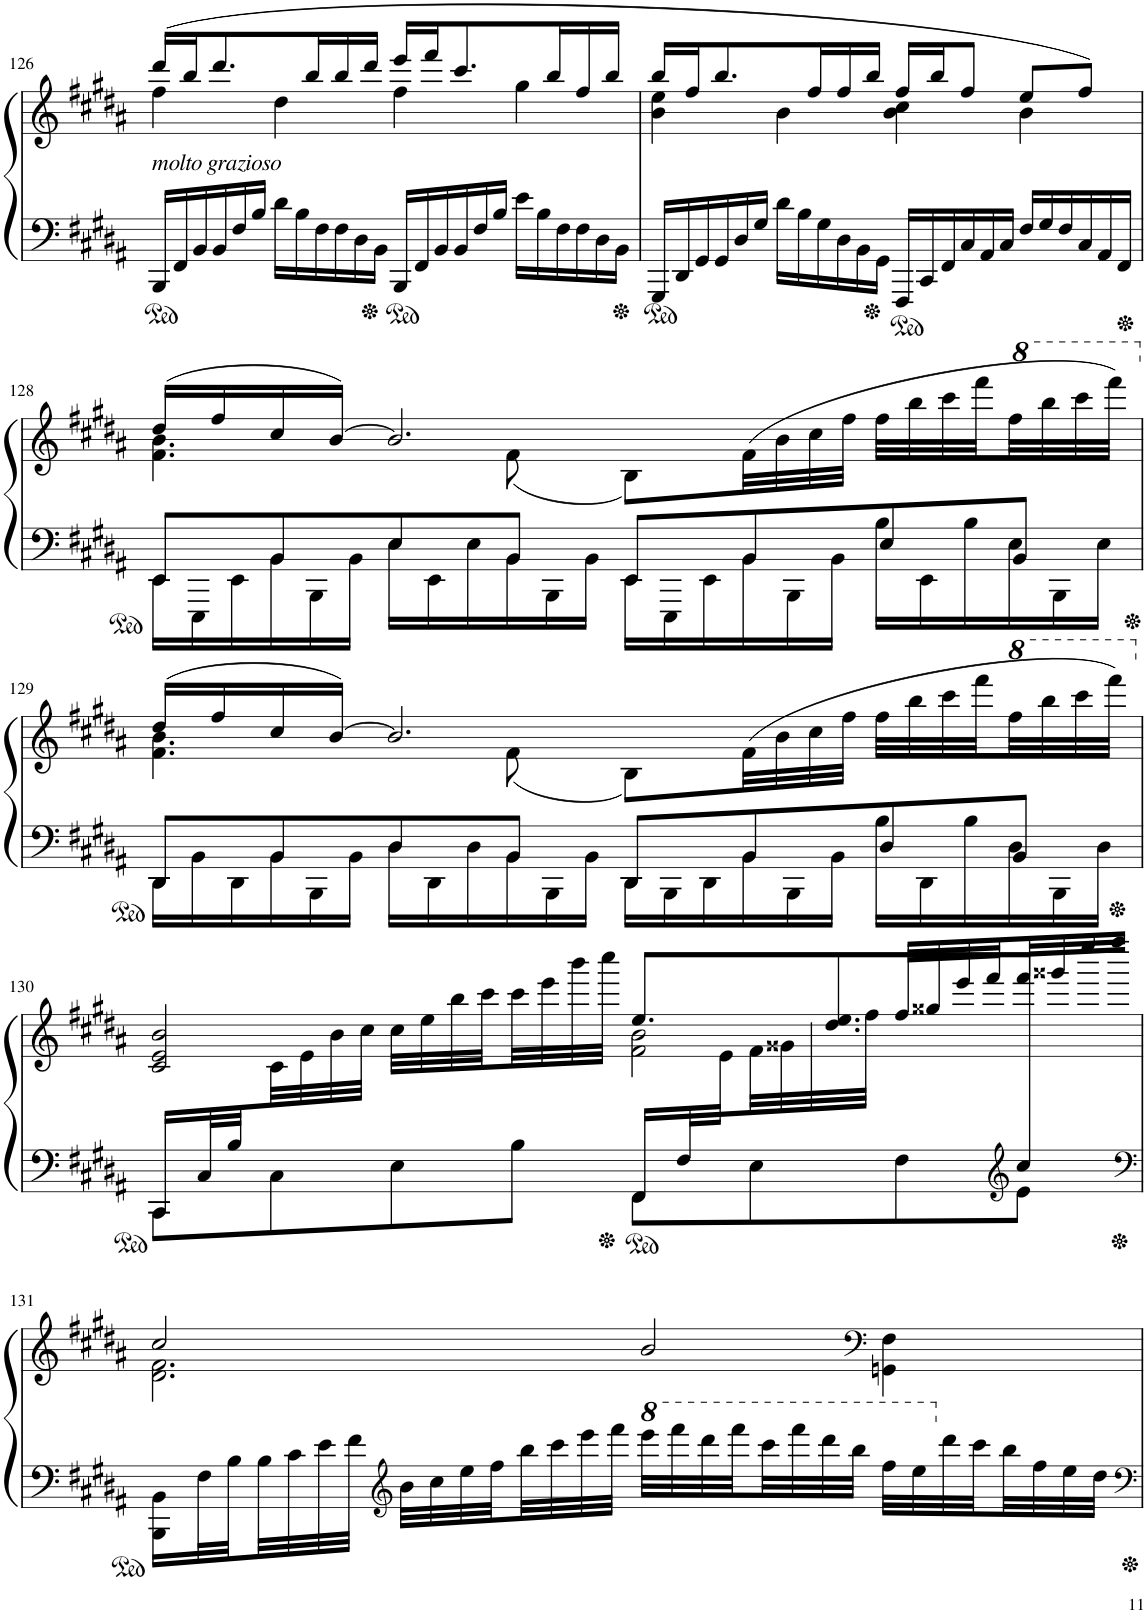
**kern	**kern
*part1	*part1
*staff2	*staff1
*I"Piano	*
*I'Pno.	*
!!LO:PB:g=z
*clefF4	*clefG2
*k[f#c#g#d#a#]	*k[f#c#g#d#a#]
*M4/4	*M4/4
*Xbrackettup	*
=126	=126
*	*^
!	!LO:TX:b:i:t=molto grazioso	!
24BBB/LL	(16ddd#/LL	4ff#\
24FF#/	.	.
.	16bb/J	.
24BB/	.	.
24BB/	8.ddd#/	.
24F#/	.	.
24B/JJ	.	.
24d#\LL	.	4dd#\
24B\	.	.
.	16bb/L	.
24F#\	.	.
24F#\	16bb/	.
24D#\	.	.
.	16ddd#/JJ	.
24BB\JJ	.	.
24BBB/LL	16eee/LL	4ff#\
24FF#/	.	.
.	16fff#/J	.
24BB/	.	.
24BB/	8.ccc#/	.
24F#/	.	.
24B/JJ	.	.
24e\LL	.	4gg#\
24B\	.	.
.	16bb/L	.
24F#\	.	.
24F#\	16ff#/	.
24D#\	.	.
.	16bb/JJ	.
24BB\JJ	.	.
=127	=127	=127
24GGG#/LL	16bb/LL	4b\ 4ee\
24DD#/	.	.
.	16ff#/J	.
24GG#/	.	.
24GG#/	8.bb/	.
24D#/	.	.
24G#/JJ	.	.
24d#\LL	.	4b\
24B\	.	.
.	16ff#/L	.
24G#\	.	.
24D#\	16ff#/	.
24BB\	.	.
.	16bb/JJ	.
24GG#\JJ	.	.
24FFF#/LL	16ff#/LL	4b\ 4cc#\
24CC#/	.	.
.	16bb/J	.
24FF#/	.	.
24C#/	8ff#/J	.
24AA#/	.	.
24C#/JJ	.	.
24F#/LL	8ee/L	4b\
24G#/	.	.
24F#/	.	.
24C#/	8ff#/J)	.
24AA#/	.	.
24FF#/JJ	.	.
!!LO:LB:g=z	!!
=128	=128	=128
*^	*	*
8EE/L	24EE\LL	(16dd#/LL	4.f#\ 4.b\
.	24EEE\	.	.
.	.	16ff#/	.
.	24EE\	.	.
8BB/	24BB\	16cc#/	.
.	24BBB\	.	.
.	.	[16b/JJ)	.
.	24BB\JJ	.	.
8E/	24E\LL	2.b/]	.
.	24EE\	.	.
.	24E\	.	.
8BB/J	24BB\	.	(8f#\
.	24BBB\	.	.
.	24BB\JJ	.	.
8EE/L	24EE\LL	.	8B\L)
.	24EEE\	.	.
.	24EE\	.	.
8BB/	24BB\	.	(>32f#\LL
.	.	.	32b\
.	24BBB\	.	.
.	.	.	32cc#\
.	24BB\JJ	.	.
.	.	.	32ff#\JJJ
8E/	24B\LL	.	32ff#\LLL
.	.	.	32bb\
.	24EE\	.	.
.	.	.	32ccc#\
.	24B\	.	.
.	.	.	32fff#\
*	*	*8va	*
8BB/J	24E\	.	32fff#\
.	.	.	32bbb\
.	24BBB\	.	.
.	.	.	32cccc#\
.	24E\JJ	.	.
.	.	.	32ffff#\JJJ)
!!LO:LB:g=z	!!
=129	=129	=129	=129
8DD#/L	24DD#\LL	(16dd#/LL	4.f#\ 4.b\
.	24BB\	.	.
.	.	16ff#/	.
.	24DD#\	.	.
8BB/	24BB\	16cc#/	.
.	24BBB\	.	.
.	.	[16b/JJ)	.
.	24BB\JJ	.	.
8D#/	24D#\LL	2.b/]	.
.	24DD#\	.	.
.	24D#\	.	.
8BB/J	24BB\	.	(8f#\
.	24BBB\	.	.
.	24BB\JJ	.	.
8DD#/L	24DD#\LL	.	8B\L)
.	24BBB\	.	.
.	24DD#\	.	.
8BB/	24BB\	.	(>32f#\LL
.	.	.	32b\
.	24BBB\	.	.
.	.	.	32cc#\
.	24BB\JJ	.	.
.	.	.	32ff#\JJJ
8D#/	24B\LL	.	32ff#\LLL
.	.	.	32bb\
.	24DD#\	.	.
.	.	.	32ccc#\
.	24B\	.	.
.	.	.	32fff#\
*	*	*8va	*
8BB/J	24D#\	.	32fff#\
.	.	.	32bbb\
.	24BBB\	.	.
.	.	.	32cccc#\
.	24D#\JJ	.	.
.	.	.	32ffff#\JJJ)
*	*	*v	*v
!!LO:LB:g=z
=130	=130	=130
*ped	*	*
*	*^	*
*	*	*	*X8va
*	*	*	*^
*	*	*	*	*^
2..ryy	16CC#/LL	8CC#\L	2c#/ 2e/ 2b/	2ryy	8ryy
.	32C#/L	.	.	.	.
.	32B/	.	.	.	.
.	4.ryy	8C#\	.	.	32c#\
.	.	.	.	.	32e\
.	.	.	.	.	32b\
.	.	.	.	.	32cc#\JJJ
.	.	8E\	.	.	32cc#\LLL
.	.	.	.	.	32ee\
.	.	.	.	.	32bb\
.	.	.	.	.	32ccc#\
.	.	8B\J	.	.	32ccc#\
.	.	.	.	.	32eee\
.	.	.	.	.	32bbb\
.	.	.	.	.	32cccc#\JJJ
*ped	*	*	*	*	*
*	*	*	*Xped	*	*
.	16FF#/LL	8FF#\L	8.ee/L	2f#\ 2b\	16.ryy
.	32F#/L	.	.	.	.
.	4ryy	.	.	.	32e\
.	.	8E\	.	.	32f#\
.	.	.	.	.	32g##X\
.	.	.	8.dd#/ 8.ee/	.	32ee\
.	.	.	.	.	32ff#\JJJ
.	.	8F#\	.	.	32ff#/LLL
.	.	.	.	.	32gg##X/
.	.	.	.	.	32eee/
.	8ryy	.	.	.	32fff#/
*clefG2	*	*	*	*	*
8cc#/J	.	8e\J	8ryy	.	32fff#/
.	.	.	.	.	32ggg##X/
.	.	.	.	.	32eeee/
.	32ryy	.	.	.	32ffff#/JJJ
*v	*v	*v	*	*	*
*	*v	*v	*v
!!LO:LB:g=z
=131	=131
*clefF4	*
*	*Xped
*	*^
16BBB\ 16BB\LL	2cc#/	2.d#\ 2.f#\
32F#\L	.	.
32B\	.	.
32B\	.	.
32c#\	.	.
32e\	.	.
32f#\JJJ	.	.
*clefG2	*	*
32b\LLL	.	.
32cc#\	.	.
32ee\	.	.
32ff#\	.	.
32bb\	.	.
32ccc#\	.	.
32eee\	.	.
32fff#\JJJ	.	.
32eeee\LLL	2b/	.
32ffff#\	.	.
32dddd#\	.	.
32ffff#\	.	.
32cccc#\	.	.
32ffff#\	.	.
32dddd#\	.	.
32bbb\JJJ	.	.
*	*clefF4	*
32fff#\LLL	.	4GGn\ 4F#\
32eee\	.	.
*X8va	*	*
32ddd#\	.	.
32ccc#\	.	.
32bb\	.	.
32ff#\	.	.
32ee\	.	.
32dd#\JJJ	.	.
*	*v	*v
=	=
*-	*-
